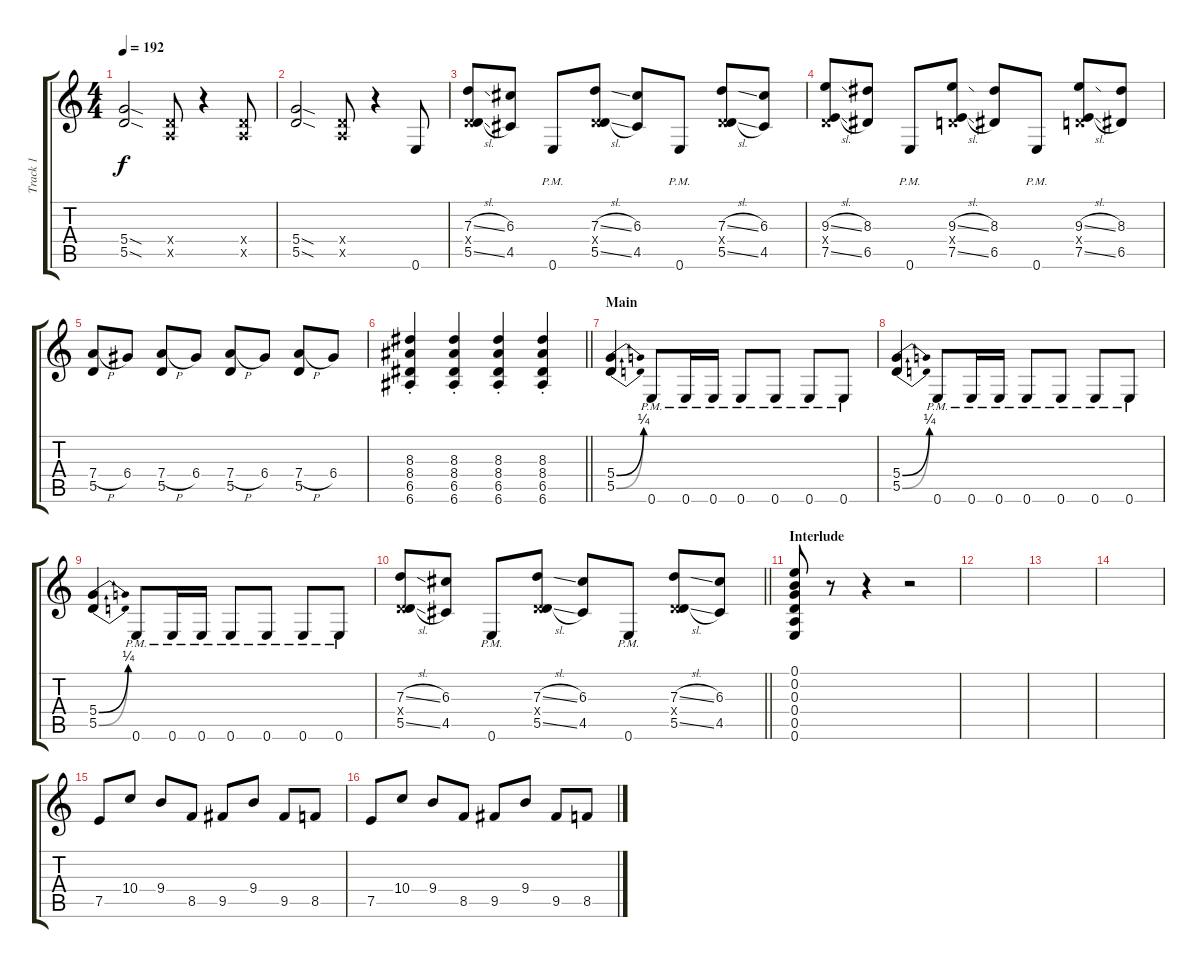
\track ("Track 1" "Track 1") {instrument distortionguitar}
\staff {score tabs}
\tuning (E4 B3 G3 D3 A2 E2) {hide}
\ts (4 4)
\tempo 192
\clef g2
\ks c
(5.4{sod} 5.5{sod}).2{dy f} (0.4{x} 0.5{x}).8 r.4 (0.4{x} 0.5{x}).8 |
(5.4{sod} 5.5{sod}).2 (0.4{x} 0.5{x}).8 r.4 0.6.8 |
(7.3{sl} 0.4{x} 5.5{sl}).8 (6.3 4.5).8 0.6{pm}.8 (7.3{sl} 0.4{x} 5.5{sl}).8 (6.3 4.5).8 0.6{pm}.8 (7.3{sl} 0.4{x} 5.5{sl}).8 (6.3 4.5).8 |
(9.3{sl} 0.4{x} 7.5{sl}).8 (8.3 6.5).8 0.6{pm}.8 (9.3{sl} 0.4{x} 7.5{sl}).8 (8.3 6.5).8 0.6{pm}.8 (9.3{sl} 0.4{x} 7.5{sl}).8 (8.3 6.5).8 |
(7.4{h} 5.5).8 6.4.8 (7.4{h} 5.5).8 6.4.8 (7.4{h} 5.5).8 6.4.8 (7.4{h} 5.5).8 6.4.8 |
\barLineRight lightlight
(8.3{st} 8.4{st} 6.5{st} 6.6{st}).4 (8.3{st} 8.4{st} 6.5{st} 6.6{st}).4 (8.3{st} 8.4{st} 6.5{st} 6.6{st}).4 (8.3{st} 8.4{st} 6.5{st} 6.6{st}).4 |
\section ("" "Main")
(5.4{be (bend 0 0 60 1)} 5.5{be (bend 0 0 60 1)}).4 0.6{pm}.8 0.6{pm}.16 0.6{pm}.16 0.6{pm}.8 0.6{pm}.8 0.6{pm}.8 0.6{pm}.8 |
(5.4{be (bend 0 0 60 1)} 5.5{be (bend 0 0 60 1)}).4 0.6{pm}.8 0.6{pm}.16 0.6{pm}.16 0.6{pm}.8 0.6{pm}.8 0.6{pm}.8 0.6{pm}.8 |
(5.4{be (bend 0 0 60 1)} 5.5{be (bend 0 0 60 1)}).4 0.6{pm}.8 0.6{pm}.16 0.6{pm}.16 0.6{pm}.8 0.6{pm}.8 0.6{pm}.8 0.6{pm}.8 |
\barLineRight lightlight
(7.3{sl} 0.4{x} 5.5{sl}).8 (6.3 4.5).8 0.6{pm}.8 (7.3{sl} 0.4{x} 5.5{sl}).8 (6.3 4.5).8 0.6{pm}.8 (7.3{sl} 0.4{x} 5.5{sl}).8 (6.3 4.5).8 |
\section ("" "Interlude")
(0.1 0.2 0.3 0.4 0.5 0.6).8 r.8 r.4 r.2 |
|
|
|
7.5.8 10.4.8 9.4.8 8.5.8 9.5.8 9.4.8 9.5.8 8.5.8 |
7.5.8 10.4.8 9.4.8 8.5.8 9.5.8 9.4.8 9.5.8 8.5.8
